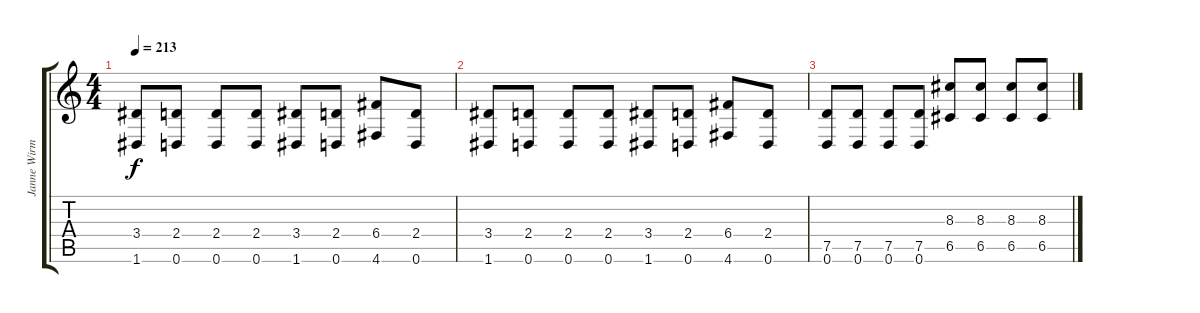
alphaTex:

\track ("Janne Wirman" "Janne Wirm") {instrument electricguitarjazz}
\staff {score tabs}
\tuning (D4 A3 F3 C3 G2 D2) {hide}
\ts (4 4)
\tempo 213
\clef g2
\ks c
(3.4 1.6).8{dy f instrument brightacousticpiano} (2.4 0.6).8 (2.4 0.6).8 (2.4 0.6).8 (3.4 1.6).8 (2.4 0.6).8 (6.4 4.6).8 (2.4 0.6).8 |
(3.4 1.6).8{instrument brightacousticpiano} (2.4 0.6).8 (2.4 0.6).8 (2.4 0.6).8 (3.4 1.6).8 (2.4 0.6).8 (6.4 4.6).8 (2.4 0.6).8 |
(7.5 0.6).8{instrument brightacousticpiano} (7.5 0.6).8 (7.5 0.6).8 (7.5 0.6).8 (8.3 6.5).8 (8.3 6.5).8 (8.3 6.5).8 (8.3 6.5).8
